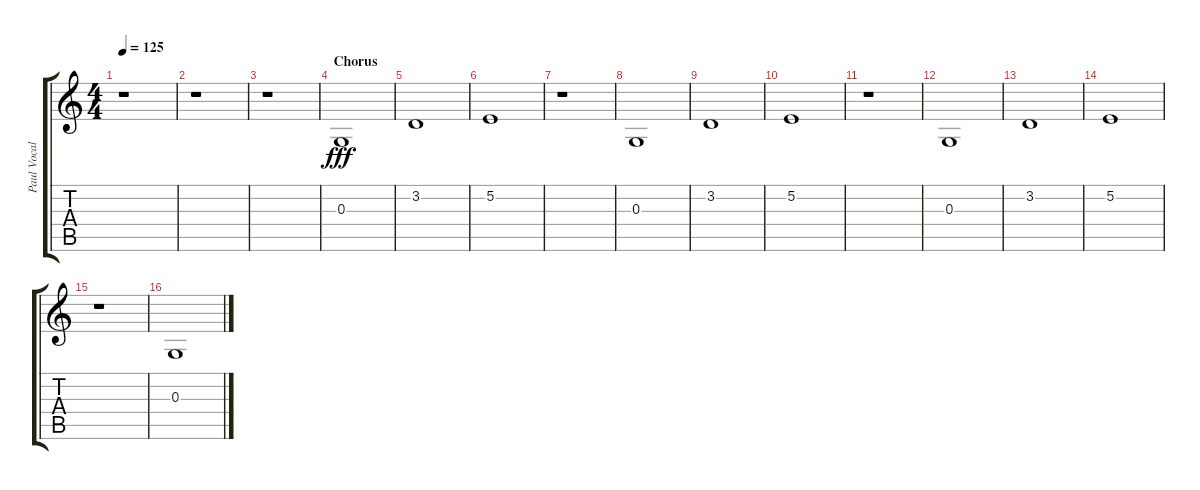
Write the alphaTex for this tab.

\track ("Paul Vocal" "Paul Vocal") {instrument clarinet}
\staff {score tabs}
\tuning (E4 B3 G3 D3 A2 E2) {hide}
\ts (4 4)
\tempo 125
\clef g2
\ks c
r.1{dy fff} |
r.1 |
r.1 |
\section ("" "Chorus")
0.3.1 |
3.2.1 |
5.2.1 |
r.1 |
0.3.1 |
3.2.1 |
5.2.1 |
r.1 |
0.3.1 |
3.2.1 |
5.2.1 |
r.1 |
0.3.1
